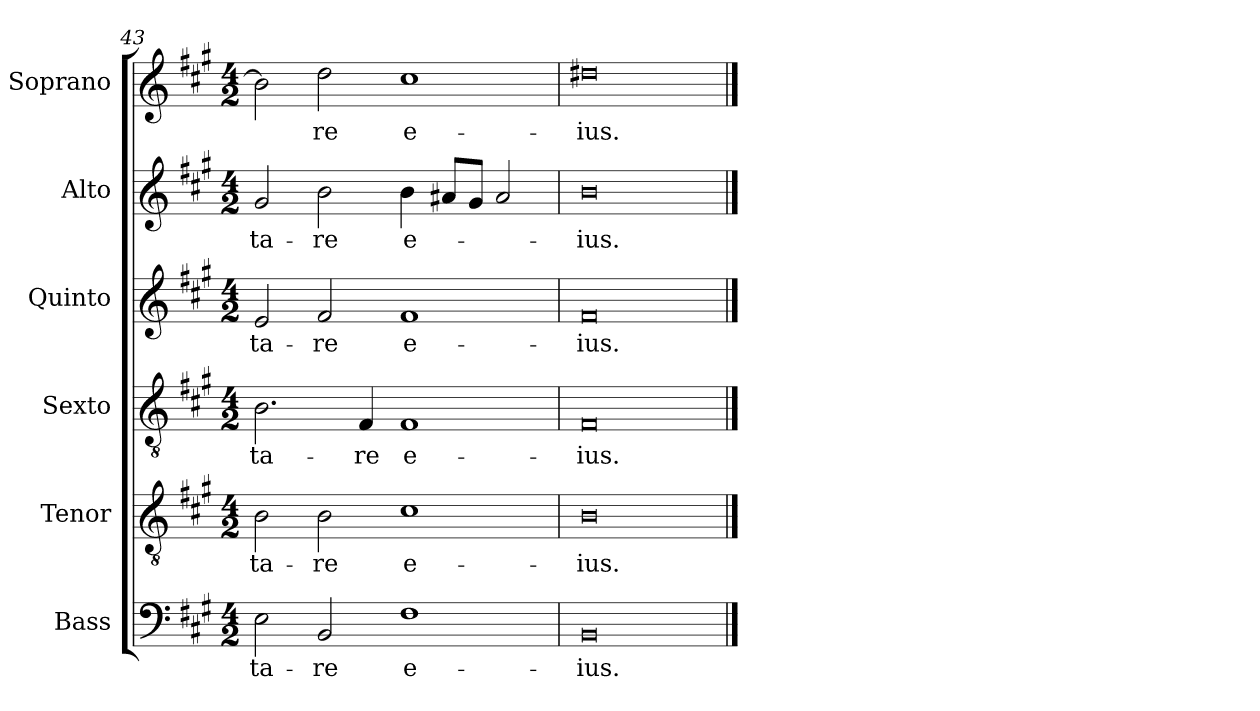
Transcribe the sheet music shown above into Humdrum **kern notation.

**kern	**text	**kern	**text	**kern	**text	**kern	**text	**kern	**text	**kern	**text
*part6	*part6	*part5	*part5	*part4	*part4	*part3	*part3	*part2	*part2	*part1	*part1
*staff6	*staff6	*staff5	*staff5	*staff4	*staff4	*staff3	*staff3	*staff2	*staff2	*staff1	*staff1
*I"Bass	*	*I"Tenor	*	*I"Sexto	*	*I"Quinto	*	*I"Alto	*	*I"Soprano	*
*I'B	*	*I'T	*	*I'6	*	*I'Q	*	*I'A	*	*I'S	*
*clefF4	*	*clefGv2	*	*clefGv2	*	*clefG2	*	*clefG2	*	*clefG2	*
*k[f#c#g#]	*	*k[f#c#g#]	*	*k[f#c#g#]	*	*k[f#c#g#]	*	*k[f#c#g#]	*	*k[f#c#g#]	*
*A:	*	*A:	*	*A:	*	*A:	*	*A:	*	*A:	*
*M4/2	*	*M4/2	*	*M4/2	*	*M4/2	*	*M4/2	*	*M4/2	*
=43	=43	=43	=43	=43	=43	=43	=43	=43	=43	=43	=43
!	!LO:LY:b	!	!LO:LY:b	!	!LO:LY:b	!	!LO:LY:b	!	!LO:LY:b	!	!
2E\	-ta-	2B\	-ta-	2.B\	-ta-	2e/	-ta-	2g#/	-ta-	2b\]	.
!	!LO:LY:b	!	!LO:LY:b	!	!	!	!LO:LY:b	!	!LO:LY:b	!	!LO:LY:b
2BB/	-re	2B\	-re	.	.	2f#/	-re	2b\	-re	2dd\	-re
!	!	!	!	!	!LO:LY:b	!	!	!	!	!	!
.	.	.	.	4F#/	-re	.	.	.	.	.	.
!	!LO:LY:b	!	!LO:LY:b	!	!LO:LY:b	!	!LO:LY:b	!	!LO:LY:b	!	!LO:LY:b
1F#	e-	1c#	e-	1F#	e-	1f#	e-	4b\	e-	1cc#	e-
.	.	.	.	.	.	.	.	8a#X/L	.	.	.
.	.	.	.	.	.	.	.	8g#/J	.	.	.
.	.	.	.	.	.	.	.	2a#/	.	.	.
=44	=44	=44	=44	=44	=44	=44	=44	=44	=44	=44	=44
!	!LO:LY:b	!	!LO:LY:b	!	!LO:LY:b	!	!LO:LY:b	!	!LO:LY:b	!	!LO:LY:b
0BB	-ius.	0B	-ius.	0F#	-ius.	0f#	-ius.	0b	-ius.	0dd#X	-ius.
==	==	==	==	==	==	==	==	==	==	==	==
*-	*-	*-	*-	*-	*-	*-	*-	*-	*-	*-	*-
